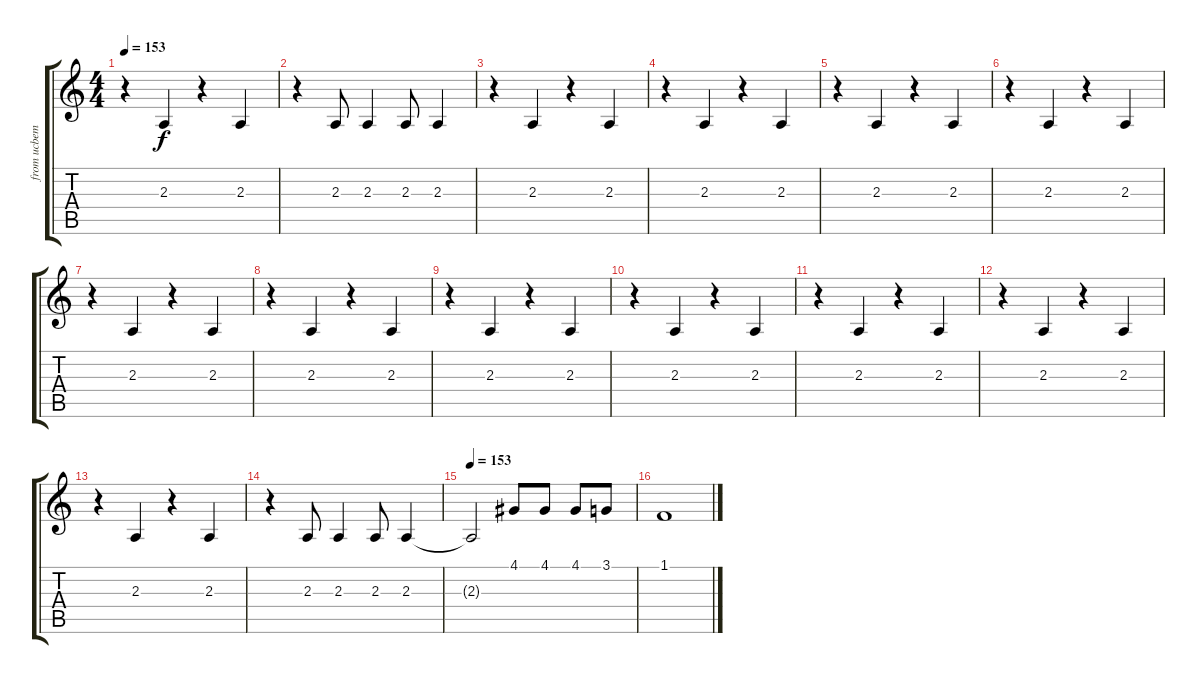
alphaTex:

\track ("from ucbemine.mod" "from ucbem") {instrument stringensemble2}
\staff {score tabs}
\tuning (E4 B3 G3 D3 A2 E2) {hide}
\ts (4 4)
\tempo 153
\clef g2
\ks c
r.4{dy f} 2.3.4{instrument gunshot} r.4 2.3.4{instrument gunshot} |
r.4 2.3.8{instrument gunshot} 2.3.4 2.3.8 2.3.4 |
r.4 2.3.4{instrument gunshot} r.4 2.3.4{instrument gunshot} |
r.4 2.3.4{instrument gunshot} r.4 2.3.4{instrument gunshot} |
r.4 2.3.4{instrument gunshot} r.4 2.3.4{instrument gunshot} |
r.4 2.3.4{instrument gunshot} r.4 2.3.4{instrument gunshot} |
r.4 2.3.4{instrument gunshot} r.4 2.3.4{instrument gunshot} |
r.4 2.3.4{instrument gunshot} r.4 2.3.4{instrument gunshot} |
r.4 2.3.4{instrument gunshot} r.4 2.3.4{instrument gunshot} |
r.4 2.3.4{instrument gunshot} r.4 2.3.4{instrument gunshot} |
r.4 2.3.4{instrument gunshot} r.4 2.3.4{instrument gunshot} |
r.4 2.3.4{instrument gunshot} r.4 2.3.4{instrument gunshot} |
r.4 2.3.4{instrument gunshot} r.4 2.3.4{instrument gunshot} |
r.4 2.3.8{instrument gunshot} 2.3.4 2.3.8 2.3.4 |
\tempo 153
2.3{t}.2 4.1.8{instrument electricguitarclean} 4.1.8 4.1.8 3.1.8 |
1.1.1
